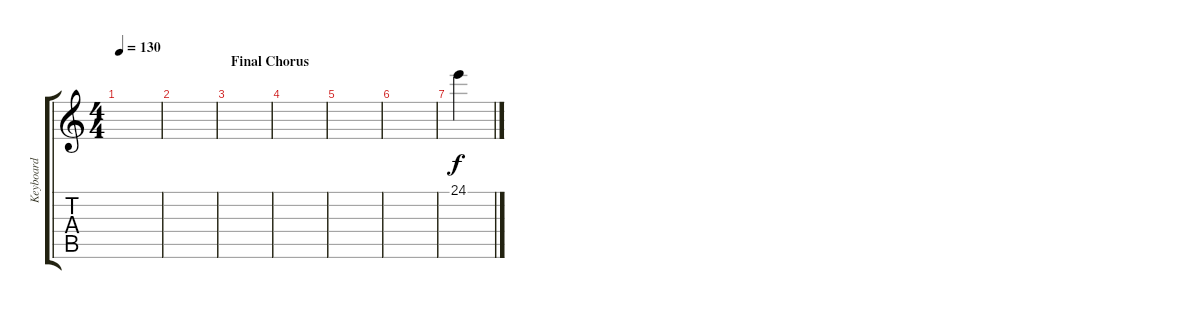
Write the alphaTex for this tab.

\track ("Keyboard" "Keyboard") {instrument tubularbells}
\staff {score tabs}
\tuning (E4 B3 G3 D3 A2 E2) {hide}
\ts (4 4)
\tempo 130
\clef g2
\ks c
|
|
\section ("" "Final Chorus")
|
|
|
|
24.1.4
